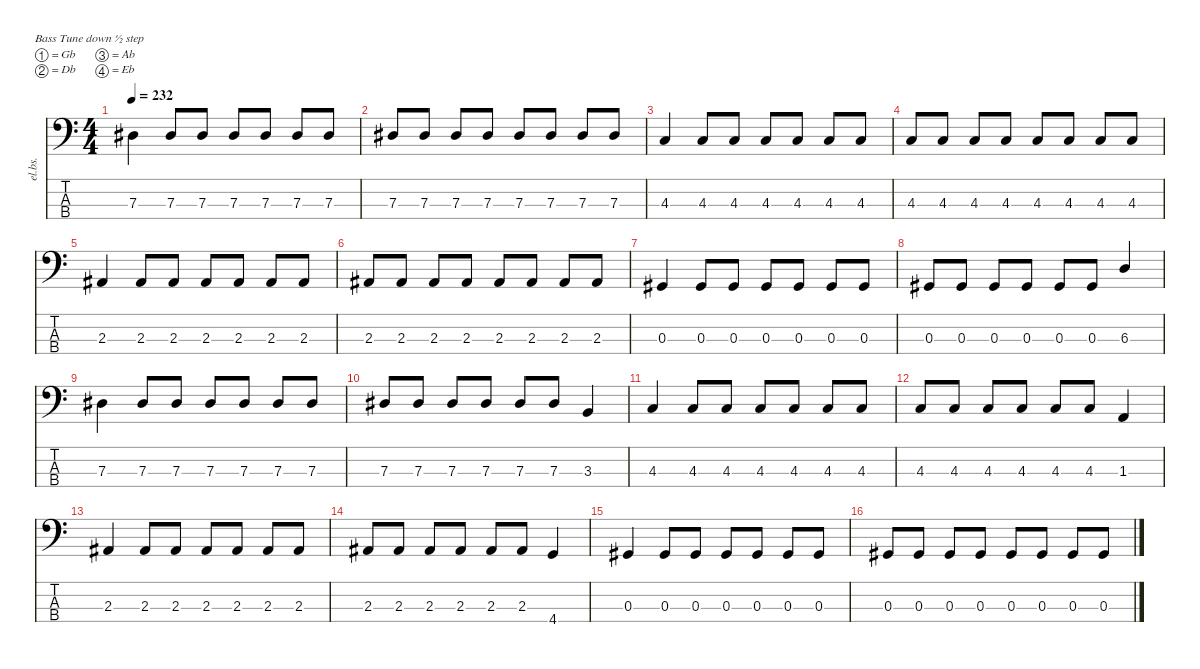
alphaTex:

\defaultSystemsLayout 4
\hideDynamics
\bracketExtendMode nobrackets
\otherSystemsTrackNameOrientation horizontal
\track ("Bass" "el.bs.") {instrument electricbasspick}
\staff {score tabs}
\tuning (Gb2 Db2 Ab1 Eb1)
\ts (4 4)
\tempo 232
\clef f4
\ks c
7.3{acc #}.4{dy f beam Down} 7.3{acc #}.8{beam Up} 7.3{acc #}.8{beam Up} 7.3{acc #}.8{beam Up} 7.3{acc #}.8{beam Up} 7.3{acc #}.8{beam Up} 7.3{acc #}.8{beam Up} |
7.3{acc #}.8{beam Up} 7.3{acc #}.8{beam Up} 7.3{acc #}.8{beam Up} 7.3{acc #}.8{beam Up} 7.3{acc #}.8{beam Up} 7.3{acc #}.8{beam Up} 7.3{acc #}.8{beam Up} 7.3{acc #}.8{beam Up} |
4.3.4{beam Up} 4.3.8{beam Up} 4.3.8{beam Up} 4.3.8{beam Up} 4.3.8{beam Up} 4.3.8{beam Up} 4.3.8{beam Up} |
4.3.8{beam Up} 4.3.8{beam Up} 4.3.8{beam Up} 4.3.8{beam Up} 4.3.8{beam Up} 4.3.8{beam Up} 4.3.8{beam Up} 4.3.8{beam Up} |
2.3{acc #}.4{beam Up} 2.3{acc #}.8{beam Up} 2.3{acc #}.8{beam Up} 2.3{acc #}.8{beam Up} 2.3{acc #}.8{beam Up} 2.3{acc #}.8{beam Up} 2.3{acc #}.8{beam Up} |
2.3{acc #}.8{beam Up} 2.3{acc #}.8{beam Up} 2.3{acc #}.8{beam Up} 2.3{acc #}.8{beam Up} 2.3{acc #}.8{beam Up} 2.3{acc #}.8{beam Up} 2.3{acc #}.8{beam Up} 2.3{acc #}.8{beam Up} |
0.3{acc #}.4{beam Up} 0.3{acc #}.8{beam Up} 0.3{acc #}.8{beam Up} 0.3{acc #}.8{beam Up} 0.3{acc #}.8{beam Up} 0.3{acc #}.8{beam Up} 0.3{acc #}.8{beam Up} |
0.3{acc #}.8{beam Up} 0.3{acc #}.8{beam Up} 0.3{acc #}.8{beam Up} 0.3{acc #}.8{beam Up} 0.3{acc #}.8{beam Up} 0.3{acc #}.8{beam Up} 6.3.4{beam Up} |
7.3{acc #}.4{beam Down} 7.3{acc #}.8{beam Up} 7.3{acc #}.8{beam Up} 7.3{acc #}.8{beam Up} 7.3{acc #}.8{beam Up} 7.3{acc #}.8{beam Up} 7.3{acc #}.8{beam Up} |
7.3{acc #}.8{beam Up} 7.3{acc #}.8{beam Up} 7.3{acc #}.8{beam Up} 7.3{acc #}.8{beam Up} 7.3{acc #}.8{beam Up} 7.3{acc #}.8{beam Up} 3.3.4{beam Up} |
4.3.4{beam Up} 4.3.8{beam Up} 4.3.8{beam Up} 4.3.8{beam Up} 4.3.8{beam Up} 4.3.8{beam Up} 4.3.8{beam Up} |
4.3.8{beam Up} 4.3.8{beam Up} 4.3.8{beam Up} 4.3.8{beam Up} 4.3.8{beam Up} 4.3.8{beam Up} 1.3.4{beam Up} |
2.3{acc #}.4{beam Up} 2.3{acc #}.8{beam Up} 2.3{acc #}.8{beam Up} 2.3{acc #}.8{beam Up} 2.3{acc #}.8{beam Up} 2.3{acc #}.8{beam Up} 2.3{acc #}.8{beam Up} |
2.3{acc #}.8{beam Up} 2.3{acc #}.8{beam Up} 2.3{acc #}.8{beam Up} 2.3{acc #}.8{beam Up} 2.3{acc #}.8{beam Up} 2.3{acc #}.8{beam Up} 4.4.4{beam Up} |
0.3{acc #}.4{beam Up} 0.3{acc #}.8{beam Up} 0.3{acc #}.8{beam Up} 0.3{acc #}.8{beam Up} 0.3{acc #}.8{beam Up} 0.3{acc #}.8{beam Up} 0.3{acc #}.8{beam Up} |
0.3{acc #}.8{beam Up} 0.3{acc #}.8{beam Up} 0.3{acc #}.8{beam Up} 0.3{acc #}.8{beam Up} 0.3{acc #}.8{beam Up} 0.3{acc #}.8{beam Up} 0.3{acc #}.8{beam Up} 0.3{acc #}.8{beam Up}
